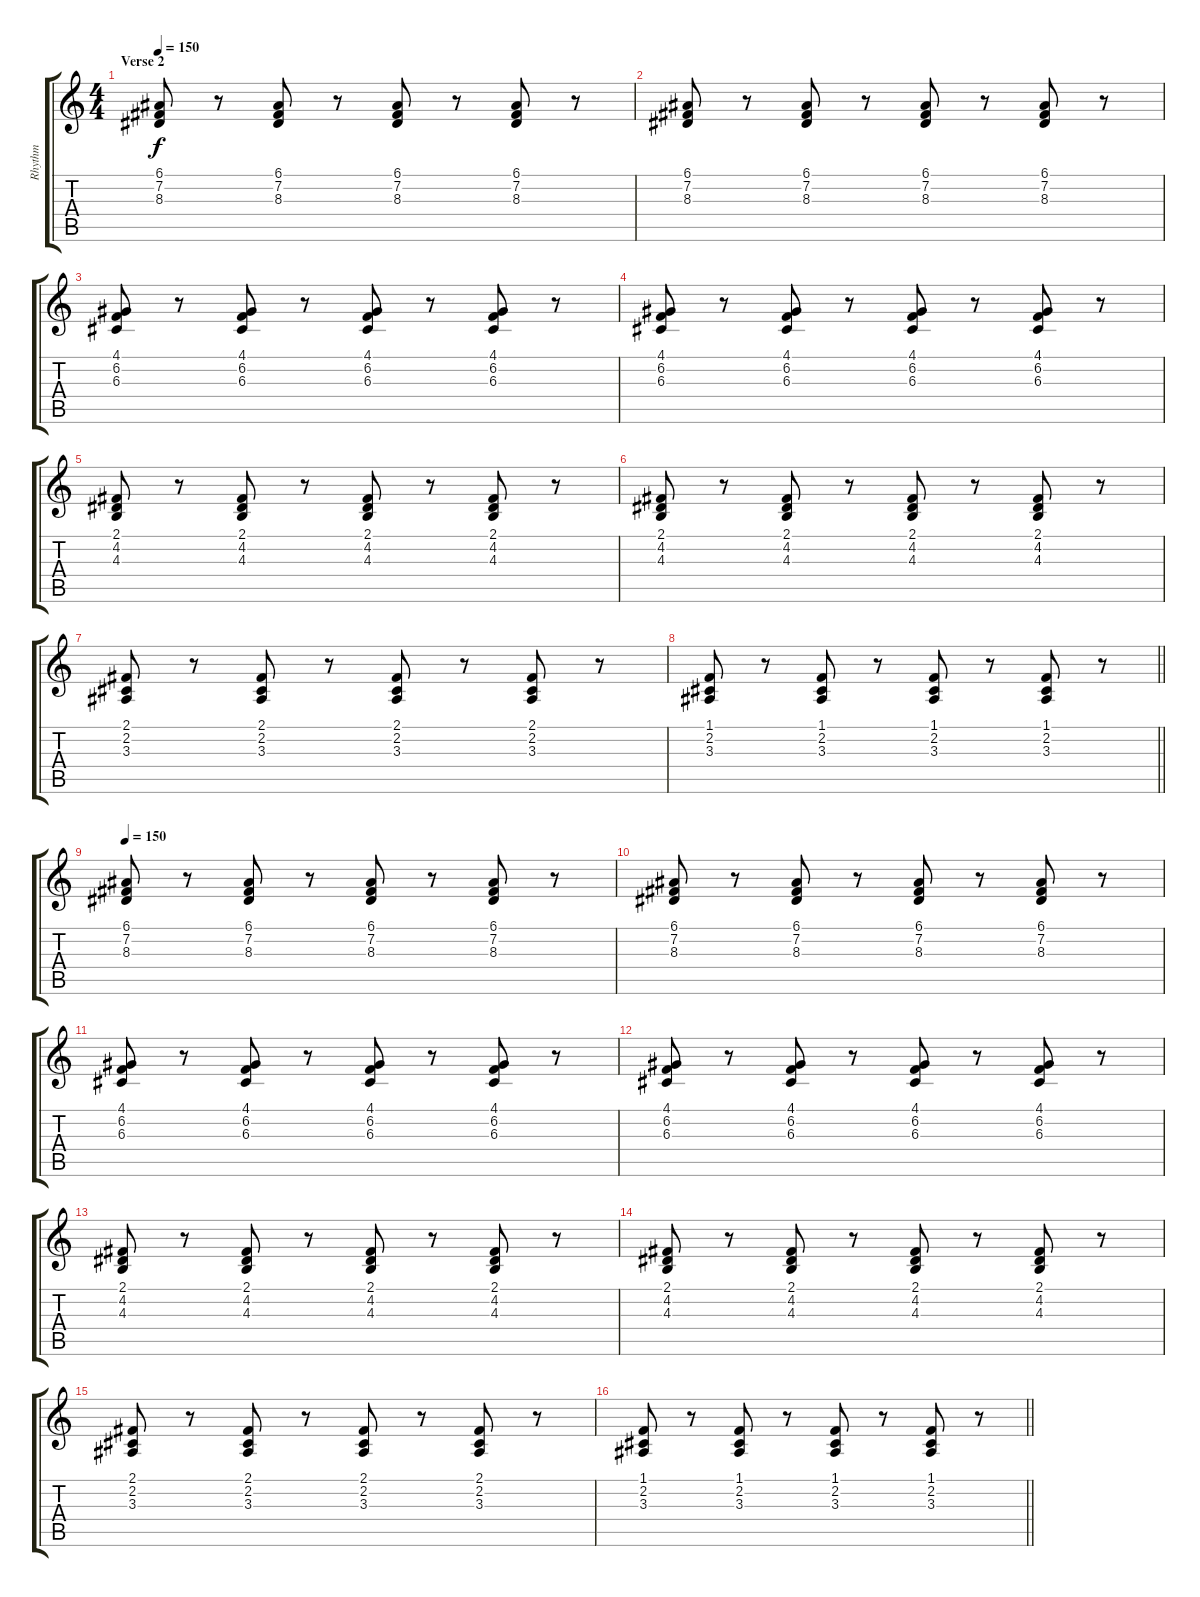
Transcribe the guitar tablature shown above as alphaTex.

\track ("Rhythm" "Rhythm") {instrument viola}
\staff {score tabs}
\tuning (E4 B3 G3 D3 A2 E2) {hide}
\ts (4 4)
\section ("" "Verse 2")
\tempo 150
\clef g2
\ks c
(6.1 7.2 8.3).8{dy f volume 12} r.8 (6.1 7.2 8.3).8 r.8 (6.1 7.2 8.3).8 r.8 (6.1 7.2 8.3).8 r.8 |
(6.1 7.2 8.3).8 r.8 (6.1 7.2 8.3).8 r.8 (6.1 7.2 8.3).8 r.8 (6.1 7.2 8.3).8 r.8 |
(4.1 6.2 6.3).8 r.8 (4.1 6.2 6.3).8 r.8 (4.1 6.2 6.3).8 r.8 (4.1 6.2 6.3).8 r.8 |
(4.1 6.2 6.3).8 r.8 (4.1 6.2 6.3).8 r.8 (4.1 6.2 6.3).8 r.8 (4.1 6.2 6.3).8 r.8 |
(2.1 4.2 4.3).8 r.8 (2.1 4.2 4.3).8 r.8 (2.1 4.2 4.3).8 r.8 (2.1 4.2 4.3).8 r.8 |
(2.1 4.2 4.3).8 r.8 (2.1 4.2 4.3).8 r.8 (2.1 4.2 4.3).8 r.8 (2.1 4.2 4.3).8 r.8 |
(2.1 2.2 3.3).8 r.8 (2.1 2.2 3.3).8 r.8 (2.1 2.2 3.3).8 r.8 (2.1 2.2 3.3).8 r.8 |
\barLineRight lightlight
(1.1 2.2 3.3).8 r.8 (1.1 2.2 3.3).8 r.8 (1.1 2.2 3.3).8 r.8 (1.1 2.2 3.3).8 r.8 |
\tempo 150
(6.1 7.2 8.3).8{volume 12} r.8 (6.1 7.2 8.3).8 r.8 (6.1 7.2 8.3).8 r.8 (6.1 7.2 8.3).8 r.8 |
(6.1 7.2 8.3).8 r.8 (6.1 7.2 8.3).8 r.8 (6.1 7.2 8.3).8 r.8 (6.1 7.2 8.3).8 r.8 |
(4.1 6.2 6.3).8 r.8 (4.1 6.2 6.3).8 r.8 (4.1 6.2 6.3).8 r.8 (4.1 6.2 6.3).8 r.8 |
(4.1 6.2 6.3).8 r.8 (4.1 6.2 6.3).8 r.8 (4.1 6.2 6.3).8 r.8 (4.1 6.2 6.3).8 r.8 |
(2.1 4.2 4.3).8 r.8 (2.1 4.2 4.3).8 r.8 (2.1 4.2 4.3).8 r.8 (2.1 4.2 4.3).8 r.8 |
(2.1 4.2 4.3).8 r.8 (2.1 4.2 4.3).8 r.8 (2.1 4.2 4.3).8 r.8 (2.1 4.2 4.3).8 r.8 |
(2.1 2.2 3.3).8 r.8 (2.1 2.2 3.3).8 r.8 (2.1 2.2 3.3).8 r.8 (2.1 2.2 3.3).8 r.8 |
\barLineRight lightlight
(1.1 2.2 3.3).8 r.8 (1.1 2.2 3.3).8 r.8 (1.1 2.2 3.3).8 r.8 (1.1 2.2 3.3).8 r.8
